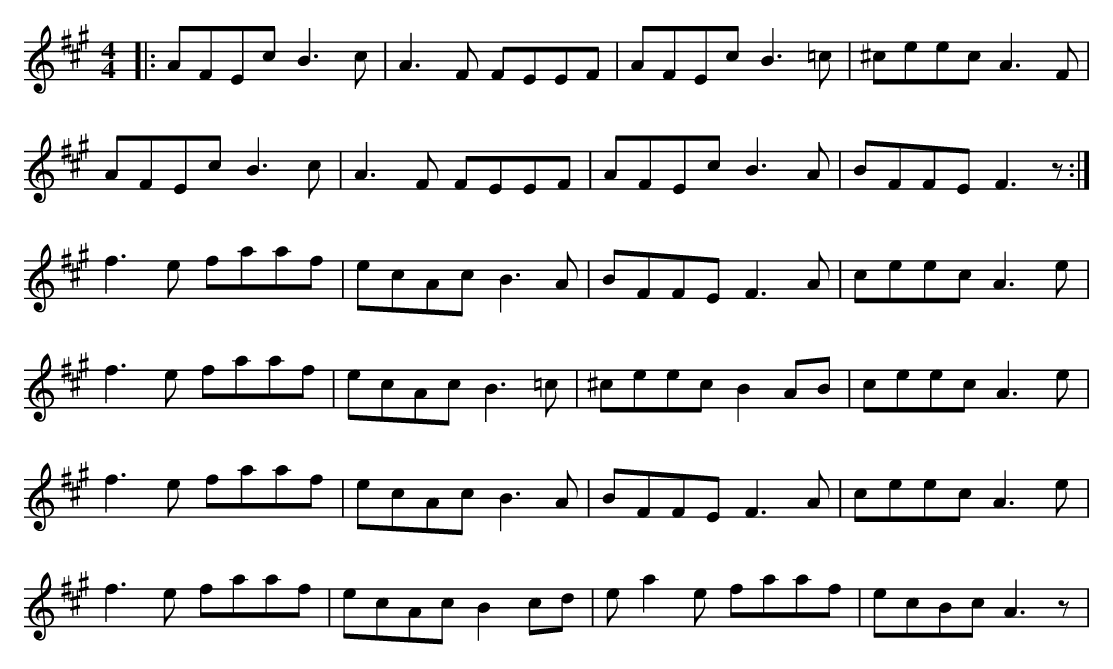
X:1
M:4/4
K:A
|:AFEc B3c|A3F FEEF|AFEc B3=c|^ceec A3F|
AFEc B3c|A3F FEEF|AFEc B3A|BFFE F3z:|
f3e faaf|ecAc B3A|BFFE F3A|ceec A3e|
f3e faaf|ecAc B3=c|^ceec B2AB|ceec A3e|
f3e faaf|ecAc B3A|BFFE F3A|ceec A3e|
f3e faaf|ecAc B2cd|ea2e faaf|ecBc A3z|
